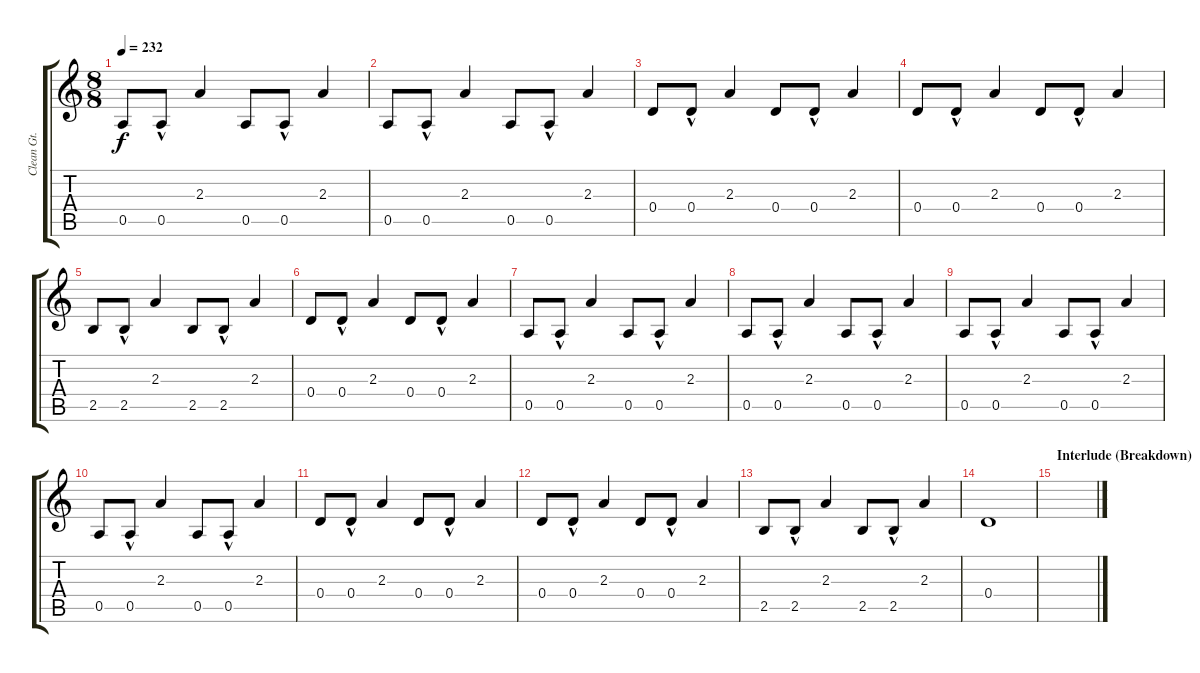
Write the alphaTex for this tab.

\track ("Clean Gt. (Tom)" "Clean Gt. ") {instrument electricguitarclean}
\staff {score tabs}
\tuning (E4 B3 G3 D3 A2 E2) {hide}
\ts (8 8)
\tempo 232
\clef g2
\ks c
0.5.8{dy f} 0.5{hac}.8 2.3.4 0.5.8 0.5{hac}.8 2.3.4 |
0.5.8 0.5{hac}.8 2.3.4 0.5.8 0.5{hac}.8 2.3.4 |
0.4.8 0.4{hac}.8 2.3.4 0.4.8 0.4{hac}.8 2.3.4 |
0.4.8 0.4{hac}.8 2.3.4 0.4.8 0.4{hac}.8 2.3.4 |
2.5.8 2.5{hac}.8 2.3.4 2.5.8 2.5{hac}.8 2.3.4 |
0.4.8 0.4{hac}.8 2.3.4 0.4.8 0.4{hac}.8 2.3.4 |
0.5.8 0.5{hac}.8 2.3.4 0.5.8 0.5{hac}.8 2.3.4 |
0.5.8 0.5{hac}.8 2.3.4 0.5.8 0.5{hac}.8 2.3.4 |
0.5.8 0.5{hac}.8 2.3.4 0.5.8 0.5{hac}.8 2.3.4 |
0.5.8 0.5{hac}.8 2.3.4 0.5.8 0.5{hac}.8 2.3.4 |
0.4.8 0.4{hac}.8 2.3.4 0.4.8 0.4{hac}.8 2.3.4 |
0.4.8 0.4{hac}.8 2.3.4 0.4.8 0.4{hac}.8 2.3.4 |
2.5.8 2.5{hac}.8 2.3.4 2.5.8 2.5{hac}.8 2.3.4 |
0.4.1 |
\section ("" "Interlude (Breakdown)")
